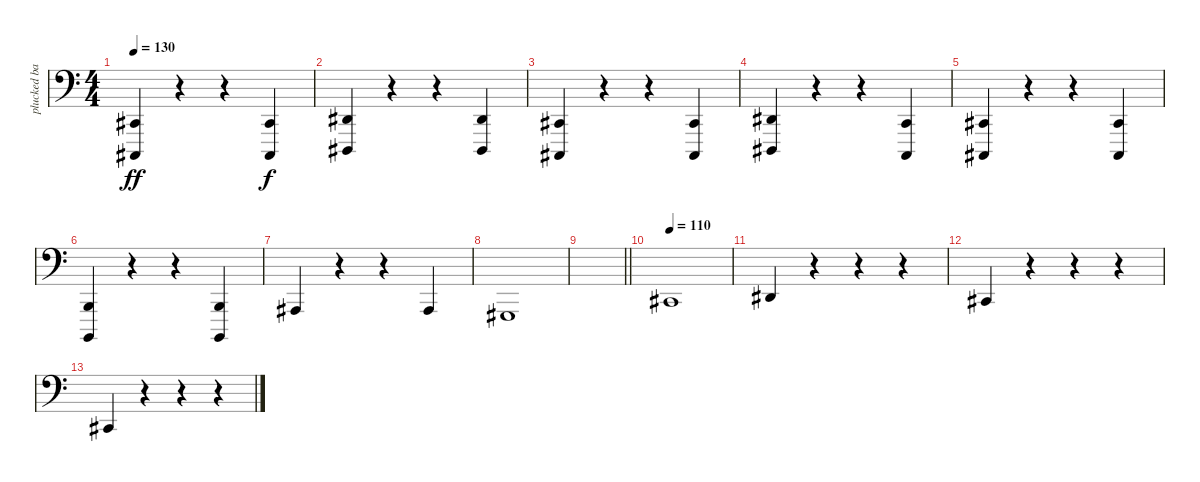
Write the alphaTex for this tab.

\track ("plucked bass" "plucked ba") {instrument pizzicatostrings}
\staff {score}
\tuning (G2 D2 A1 E1 B0) {hide}
\ts (4 4)
\tempo 130
\clef f4
\ks c
(4.3 2.5).4{dy ff} r.4 r.4 (4.3 2.5).4{dy f} |
(1.2 4.5).4 r.4 r.4 (1.2 4.5).4 |
(4.3 2.5).4 r.4 r.4 (4.3 2.5).4 |
(1.2 4.5).4 r.4 r.4 (3.3 1.5).4 |
(4.3 2.5).4 r.4 r.4 (4.3 2.5).4 |
(2.3 0.5).4 r.4 r.4 (2.3 0.5).4 |
1.3.4 r.4 r.4 1.3.4 |
4.4.1 |
\barLineRight lightlight
|
\tempo 110
4.3.1 |
1.2.4 r.4 r.4 r.4 |
4.3.4 r.4 r.4 r.4 |
4.3.4 r.4 r.4 r.4
